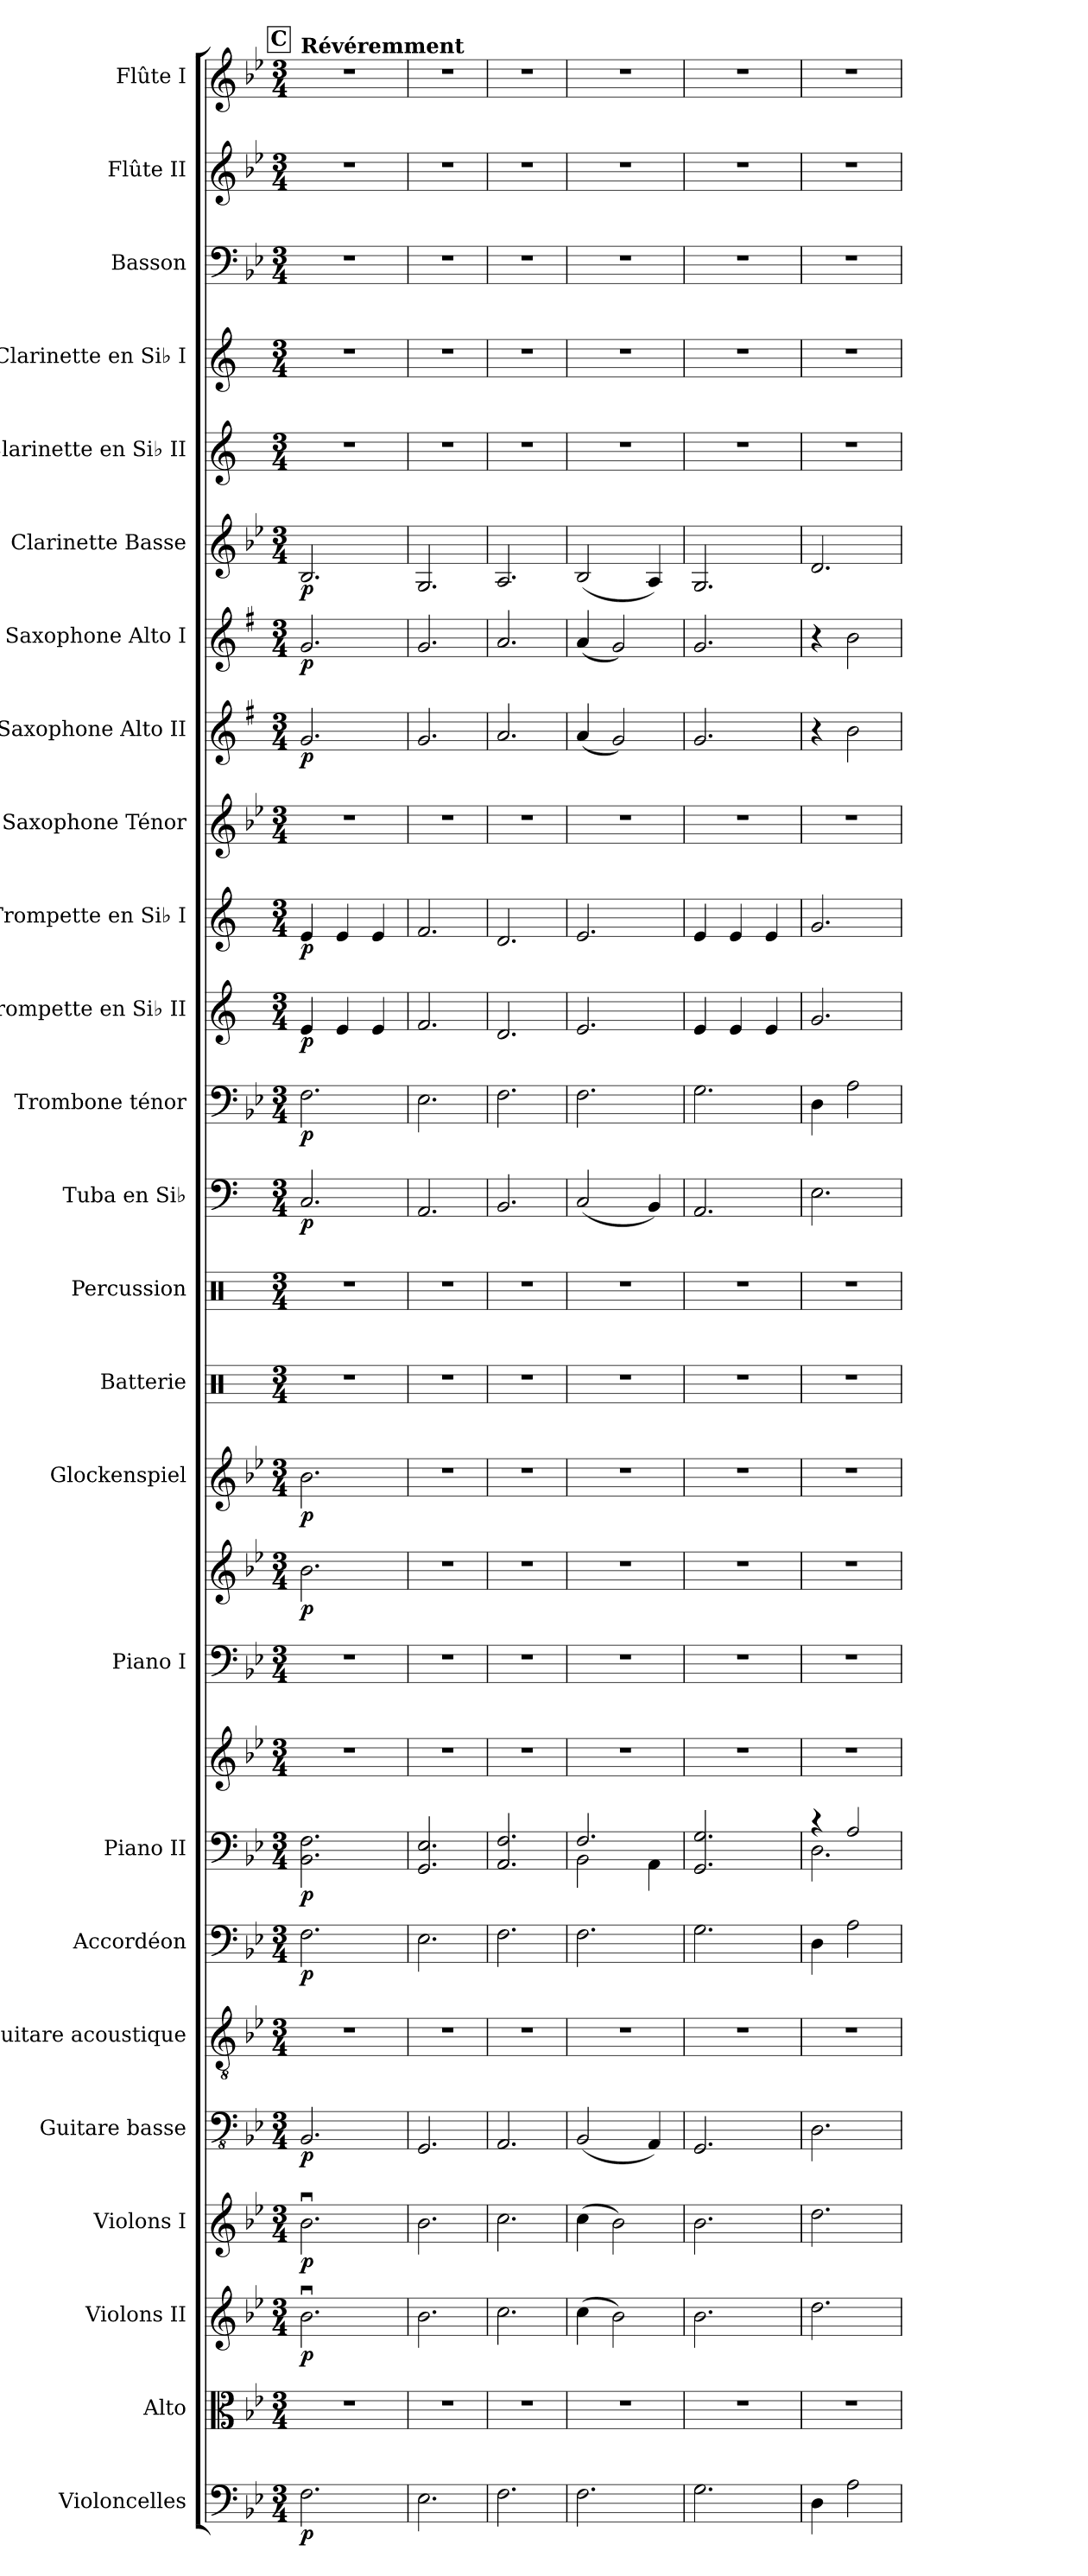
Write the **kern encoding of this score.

**kern	**dynam	**kern	**kern	**dynam	**kern	**dynam	**kern	**dynam	**kern	**kern	**dynam	**kern	**kern	**dynam	**kern	**kern	**dynam	**kern	**dynam	**kern	**kern	**kern	**dynam	**kern	**dynam	**kern	**dynam	**kern	**dynam	**kern	**kern	**dynam	**kern	**dynam	**kern	**dynam	**kern	**kern	**kern	**kern	**kern
*part25	*part25	*part24	*part23	*part23	*part22	*part22	*part21	*part21	*part20	*part19	*part19	*part18	*part18	*part18	*part17	*part17	*part17	*part16	*part16	*part15	*part14	*part13	*part13	*part12	*part12	*part11	*part11	*part10	*part10	*part9	*part8	*part8	*part7	*part7	*part6	*part6	*part5	*part4	*part3	*part2	*part1
*staff27	*staff27	*staff26	*staff25	*staff25	*staff24	*staff24	*staff23	*staff23	*staff22	*staff21	*staff21	*staff20	*staff19	*staff19/20	*staff18	*staff17	*staff17/18	*staff16	*staff16	*staff15	*staff14	*staff13	*staff13	*staff12	*staff12	*staff11	*staff11	*staff10	*staff10	*staff9	*staff8	*staff8	*staff7	*staff7	*staff6	*staff6	*staff5	*staff4	*staff3	*staff2	*staff1
*I"Violoncelles	*	*I"Alto	*I"Violons II	*	*I"Violons I	*	*I"Guitare basse	*	*I"Guitare acoustique	*I"Accordéon	*	*I"Piano II	*	*	*I"Piano I	*	*	*I"Glockenspiel	*	*I"Batterie	*I"Percussion	*I"Tuba en Si♭	*	*I"Trombone ténor	*	*I"Trompette en Si♭ II	*	*I"Trompette en Si♭ I	*	*I"Saxophone Ténor	*I"Saxophone Alto II	*	*I"Saxophone Alto I	*	*I"Clarinette Basse	*	*I"Clarinette en Si♭ II	*I"Clarinette en Si♭ I	*I"Basson	*I"Flûte II	*I"Flûte I
*I'Vlcs	*	*I'Al.	*I'Vln. II	*	*I'Vln. I	*	*I'Guit. B.	*	*I'Guit.	*I'Acc.	*	*I'Pia. II	*	*	*I'Pia. I	*	*	*I'Glock.	*	*I'Batt.	*I'Perc.	*I'Tu. Si♭	*	*I'Tbn. T	*	*I'Tromp. Si♭ II	*	*I'Tromp. Si♭ I	*	*I'Sax. T.	*I'Sax. II	*	*I'Sax. I	*	*I'Cl. basse	*	*	*	*I'Bsn.	*I'Fl. II	*I'Fl. I
*clefF4	*	*clefC3	*clefG2	*	*clefG2	*	*clefFv4	*	*clefGv2	*clefF4	*	*clefF4	*clefG2	*	*clefF4	*clefG2	*	*clefG2	*	*clefX	*clefX	*clefF4	*	*clefF4	*	*clefG2	*	*clefG2	*	*clefG2	*clefG2	*	*clefG2	*	*clefG2	*	*clefG2	*clefG2	*clefF4	*clefG2	*clefG2
*	*	*	*	*	*	*	*	*	*	*	*	*	*	*	*	*	*	*ITrd-14c-24	*	*	*	*ITrd1c2	*	*	*	*ITrd1c2	*	*ITrd1c2	*	*ITrd8c14	*ITrd5c9	*	*ITrd5c9	*	*ITrd8c14	*	*ITrd1c2	*ITrd1c2	*	*	*
*k[b-e-]	*	*k[b-e-]	*k[b-e-]	*	*k[b-e-]	*	*k[b-e-]	*	*k[b-e-]	*k[b-e-]	*	*k[b-e-]	*k[b-e-]	*	*k[b-e-]	*k[b-e-]	*	*k[b-e-]	*	*k[]	*k[]	*k[b-e-]	*	*k[b-e-]	*	*k[b-e-]	*	*k[b-e-]	*	*k[b-e-]	*k[b-e-]	*	*k[b-e-]	*	*k[b-e-]	*	*k[b-e-]	*k[b-e-]	*k[b-e-]	*k[b-e-]	*k[b-e-]
*M3/4	*	*M3/4	*M3/4	*	*M3/4	*	*M3/4	*	*M3/4	*M3/4	*	*M3/4	*M3/4	*	*M3/4	*M3/4	*	*M3/4	*	*M3/4	*M3/4	*M3/4	*	*M3/4	*	*M3/4	*	*M3/4	*	*M3/4	*M3/4	*	*M3/4	*	*M3/4	*	*M3/4	*M3/4	*M3/4	*M3/4	*M3/4
*MM84	*	*MM84	*MM84	*	*MM84	*	*MM84	*	*MM84	*MM84	*	*MM84	*MM84	*	*MM84	*MM84	*	*MM84	*	*MM84	*MM84	*MM84	*	*MM84	*	*MM84	*	*MM84	*	*MM84	*MM84	*	*MM84	*	*MM84	*	*MM84	*MM84	*MM84	*MM84	*MM84
*	*	*	*	*	*	*	*	*	*	*	*	*	*	*	*	*8va	*	*	*	*	*	*	*	*	*	*	*	*	*	*	*	*	*	*	*	*	*	*	*	*	*
!!LO:REH:place=s1:a:B:fs=14:t=C
=48	=48	=48	=48	=48	=48	=48	=48	=48	=48	=48	=48	=48	=48	=48	=48	=48	=48	=48	=48	=48	=48	=48	=48	=48	=48	=48	=48	=48	=48	=48	=48	=48	=48	=48	=48	=48	=48	=48	=48	=48	=48
!	!	!	!	!	!	!	!	!	!	!	!	!	!	!	!	!	!	!	!	!	!	!	!	!	!	!	!	!	!	!	!	!	!	!	!	!	!	!	!	!	!LO:TX:a:B:t=Révéremment
!	!LO:DY:b	!	!	!LO:DY:b	!	!LO:DY:b	!	!LO:DY:b	!	!	!LO:DY:b	!	!	!LO:DY:b=2	!	!	!LO:DY:b	!	!LO:DY:b	!	!	!	!LO:DY:b	!	!LO:DY:b	!	!LO:DY:b	!	!LO:DY:b	!	!	!LO:DY:b	!	!LO:DY:b	!	!LO:DY:b	!	!	!	!	!
2.F\	p	2.r	2.b-u\	p	2.b-u\	p	2.BBB-/	p	2.r	2.F\	p	2.BB-\ 2.F\	2.r	p	2.r	2.bb-\	p	2.bbb-\	p	2.r	2.r	2.BB-/	p	2.F\	p	4d/	p	4d/	p	2.r	2.B-/	p	2.B-/	p	2.BB-/	p	2.r	2.r	2.r	2.r	2.r
.	.	.	.	.	.	.	.	.	.	.	.	.	.	.	.	.	.	.	.	.	.	.	.	.	.	4d/	.	4d/	.	.	.	.	.	.	.	.	.	.	.	.	.
.	.	.	.	.	.	.	.	.	.	.	.	.	.	.	.	.	.	.	.	.	.	.	.	.	.	4d/	.	4d/	.	.	.	.	.	.	.	.	.	.	.	.	.
=49	=49	=49	=49	=49	=49	=49	=49	=49	=49	=49	=49	=49	=49	=49	=49	=49	=49	=49	=49	=49	=49	=49	=49	=49	=49	=49	=49	=49	=49	=49	=49	=49	=49	=49	=49	=49	=49	=49	=49	=49	=49
*	*	*	*	*	*	*	*	*	*	*	*	*	*	*	*	*X8va	*	*	*	*	*	*	*	*	*	*	*	*	*	*	*	*	*	*	*	*	*	*	*	*	*
2.E-\	.	2.r	2.b-\	.	2.b-\	.	2.GGG/	.	2.r	2.E-\	.	2.GG/ 2.E-/	2.r	.	2.r	2.r	.	2.r	.	2.r	2.r	2.GG/	.	2.E-\	.	2.e-/	.	2.e-/	.	2.r	2.B-/	.	2.B-/	.	2.GG/	.	2.r	2.r	2.r	2.r	2.r
=50	=50	=50	=50	=50	=50	=50	=50	=50	=50	=50	=50	=50	=50	=50	=50	=50	=50	=50	=50	=50	=50	=50	=50	=50	=50	=50	=50	=50	=50	=50	=50	=50	=50	=50	=50	=50	=50	=50	=50	=50	=50
2.F\	.	2.r	2.cc\	.	2.cc\	.	2.AAA/	.	2.r	2.F\	.	2.AA/ 2.F/	2.r	.	2.r	2.r	.	2.r	.	2.r	2.r	2.AA/	.	2.F\	.	2.c/	.	2.c/	.	2.r	2.c/	.	2.c/	.	2.AA/	.	2.r	2.r	2.r	2.r	2.r
=51	=51	=51	=51	=51	=51	=51	=51	=51	=51	=51	=51	=51	=51	=51	=51	=51	=51	=51	=51	=51	=51	=51	=51	=51	=51	=51	=51	=51	=51	=51	=51	=51	=51	=51	=51	=51	=51	=51	=51	=51	=51
*	*	*	*	*	*	*	*	*	*	*	*	*^	*	*	*	*	*	*	*	*	*	*	*	*	*	*	*	*	*	*	*	*	*	*	*	*	*	*	*	*	*
2.F\	.	2.r	(>4cc\	.	(>4cc\	.	(<2BBB-/	.	2.r	2.F\	.	2.F/	2BB-\	2.r	.	2.r	2.r	.	2.r	.	2.r	2.r	(<2BB-/	.	2.F\	.	2.d/	.	2.d/	.	2.r	(<4c/	.	(<4c/	.	(<2BB-/	.	2.r	2.r	2.r	2.r	2.r
.	.	.	2b-\)	.	2b-\)	.	.	.	.	.	.	.	.	.	.	.	.	.	.	.	.	.	.	.	.	.	.	.	.	.	.	2B-/)	.	2B-/)	.	.	.	.	.	.	.	.
.	.	.	.	.	.	.	4AAA/)	.	.	.	.	.	4AA\	.	.	.	.	.	.	.	.	.	4AA/)	.	.	.	.	.	.	.	.	.	.	.	.	4AA/)	.	.	.	.	.	.
*	*	*	*	*	*	*	*	*	*	*	*	*v	*v	*	*	*	*	*	*	*	*	*	*	*	*	*	*	*	*	*	*	*	*	*	*	*	*	*	*	*	*	*
=52	=52	=52	=52	=52	=52	=52	=52	=52	=52	=52	=52	=52	=52	=52	=52	=52	=52	=52	=52	=52	=52	=52	=52	=52	=52	=52	=52	=52	=52	=52	=52	=52	=52	=52	=52	=52	=52	=52	=52	=52	=52
2.G\	.	2.r	2.b-\	.	2.b-\	.	2.GGG/	.	2.r	2.G\	.	2.GG/ 2.G/	2.r	.	2.r	2.r	.	2.r	.	2.r	2.r	2.GG/	.	2.G\	.	4d/	.	4d/	.	2.r	2.B-/	.	2.B-/	.	2.GG/	.	2.r	2.r	2.r	2.r	2.r
.	.	.	.	.	.	.	.	.	.	.	.	.	.	.	.	.	.	.	.	.	.	.	.	.	.	4d/	.	4d/	.	.	.	.	.	.	.	.	.	.	.	.	.
.	.	.	.	.	.	.	.	.	.	.	.	.	.	.	.	.	.	.	.	.	.	.	.	.	.	4d/	.	4d/	.	.	.	.	.	.	.	.	.	.	.	.	.
=53	=53	=53	=53	=53	=53	=53	=53	=53	=53	=53	=53	=53	=53	=53	=53	=53	=53	=53	=53	=53	=53	=53	=53	=53	=53	=53	=53	=53	=53	=53	=53	=53	=53	=53	=53	=53	=53	=53	=53	=53	=53
*	*	*	*	*	*	*	*	*	*	*	*	*^	*	*	*	*	*	*	*	*	*	*	*	*	*	*	*	*	*	*	*	*	*	*	*	*	*	*	*	*	*
4D\	.	2.r	2.dd\	.	2.dd\	.	2.DD\	.	2.r	4D\	.	4r	2.D\	2.r	.	2.r	2.r	.	2.r	.	2.r	2.r	2.D\	.	4D\	.	2.f/	.	2.f/	.	2.r	4r	.	4r	.	2.D/	.	2.r	2.r	2.r	2.r	2.r
2A\	.	.	.	.	.	.	.	.	.	2A\	.	2A/	.	.	.	.	.	.	.	.	.	.	.	.	2A\	.	.	.	.	.	.	2d\	.	2d\	.	.	.	.	.	.	.	.
*	*	*	*	*	*	*	*	*	*	*	*	*v	*v	*	*	*	*	*	*	*	*	*	*	*	*	*	*	*	*	*	*	*	*	*	*	*	*	*	*	*	*	*
=	=	=	=	=	=	=	=	=	=	=	=	=	=	=	=	=	=	=	=	=	=	=	=	=	=	=	=	=	=	=	=	=	=	=	=	=	=	=	=	=	=
*-	*-	*-	*-	*-	*-	*-	*-	*-	*-	*-	*-	*-	*-	*-	*-	*-	*-	*-	*-	*-	*-	*-	*-	*-	*-	*-	*-	*-	*-	*-	*-	*-	*-	*-	*-	*-	*-	*-	*-	*-	*-
